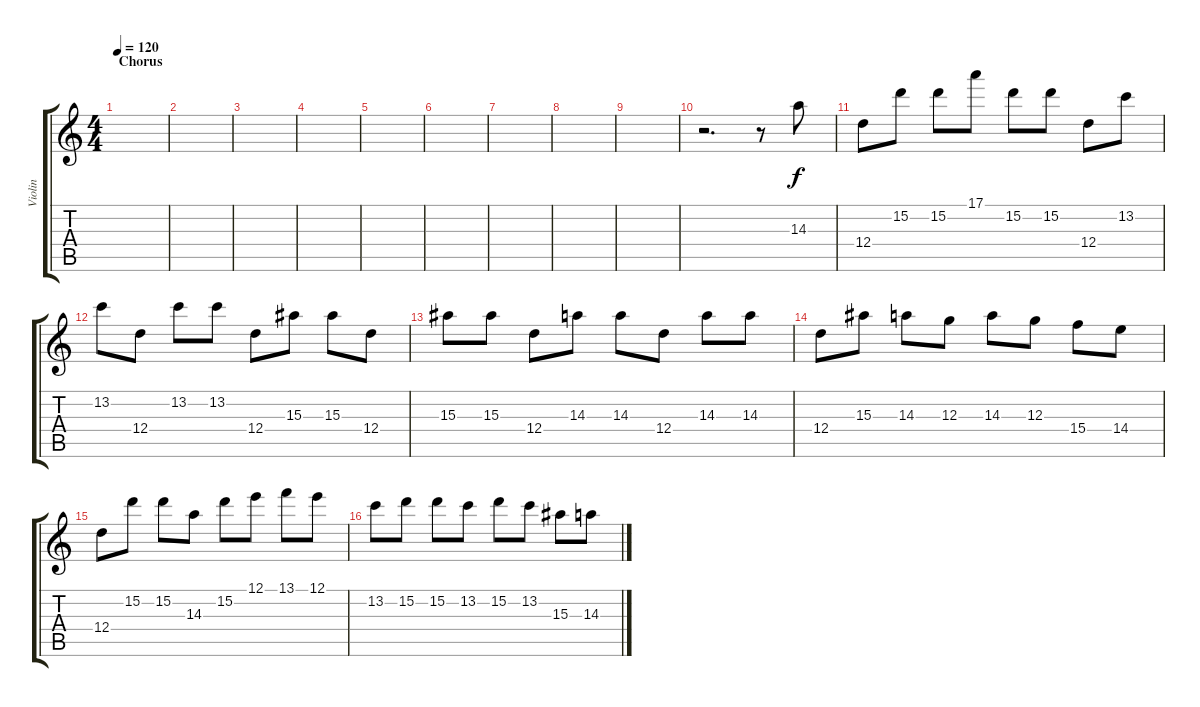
\track ("Violin" "Violin") {instrument electricguitarmuted}
\staff {score tabs}
\tuning (E4 B3 G3 D3 A2 E2) {hide}
\ts (4 4)
\section ("" "Chorus")
\tempo 120
\clef g2
\ks c
|
|
|
|
|
|
|
|
|
r.2{d} r.8 14.3.8 |
12.4.8 15.2.8 15.2.8 17.1.8 15.2.8 15.2.8 12.4.8 13.2.8 |
13.2.8 12.4.8 13.2.8 13.2.8 12.4.8 15.3.8 15.3.8 12.4.8 |
15.3.8 15.3.8 12.4.8 14.3.8 14.3.8 12.4.8 14.3.8 14.3.8 |
12.4.8 15.3.8 14.3.8 12.3.8 14.3.8 12.3.8 15.4.8 14.4.8 |
12.4.8 15.2.8 15.2.8 14.3.8 15.2.8 12.1.8 13.1.8 12.1.8 |
13.2.8 15.2.8 15.2.8 13.2.8 15.2.8 13.2.8 15.3.8 14.3.8
